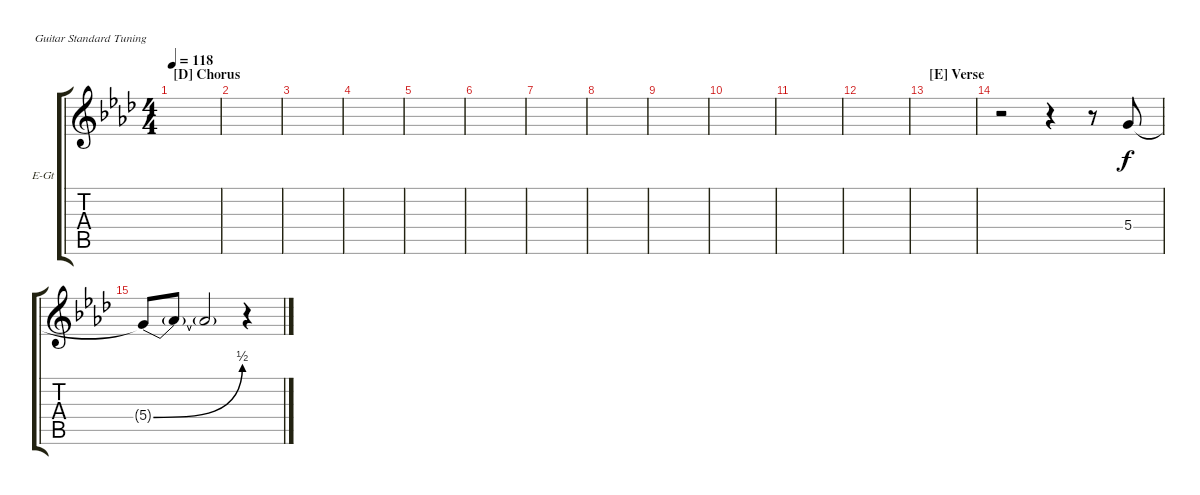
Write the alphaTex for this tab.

\bracketExtendMode groupsimilarinstruments
\firstSystemTrackNameOrientation horizontal
\otherSystemsTrackNameOrientation horizontal
\track ("Guitar 3" "E-Gt") {instrument distortionguitar}
\staff {score tabs}
\tuning (E4 B3 G3 D3 A2 E2)
\ts (4 4)
\section ("D" "Chorus")
\tempo 118
\clef g2
\scale
0.5
\ks ab
|
\scale
0.5 |
\scale
0.5 |
\scale
0.5 |
\scale
0.5 |
\scale
0.5 |
\scale
0.5 |
\scale
0.5 |
\scale
0.5 |
\scale
0.5 |
\scale
0.5 |
\scale
0.5 |
\section ("E" "Verse")
\scale
0.5 |
\scale
0.5 r.2 r.4 r.8 5.4.8 |
\scale
0.5 5.4{be (bend 0 0 15.6 2) t}.8 5.4{t}.8 5.4{t}.2 r.4 |
\scale
0.5
